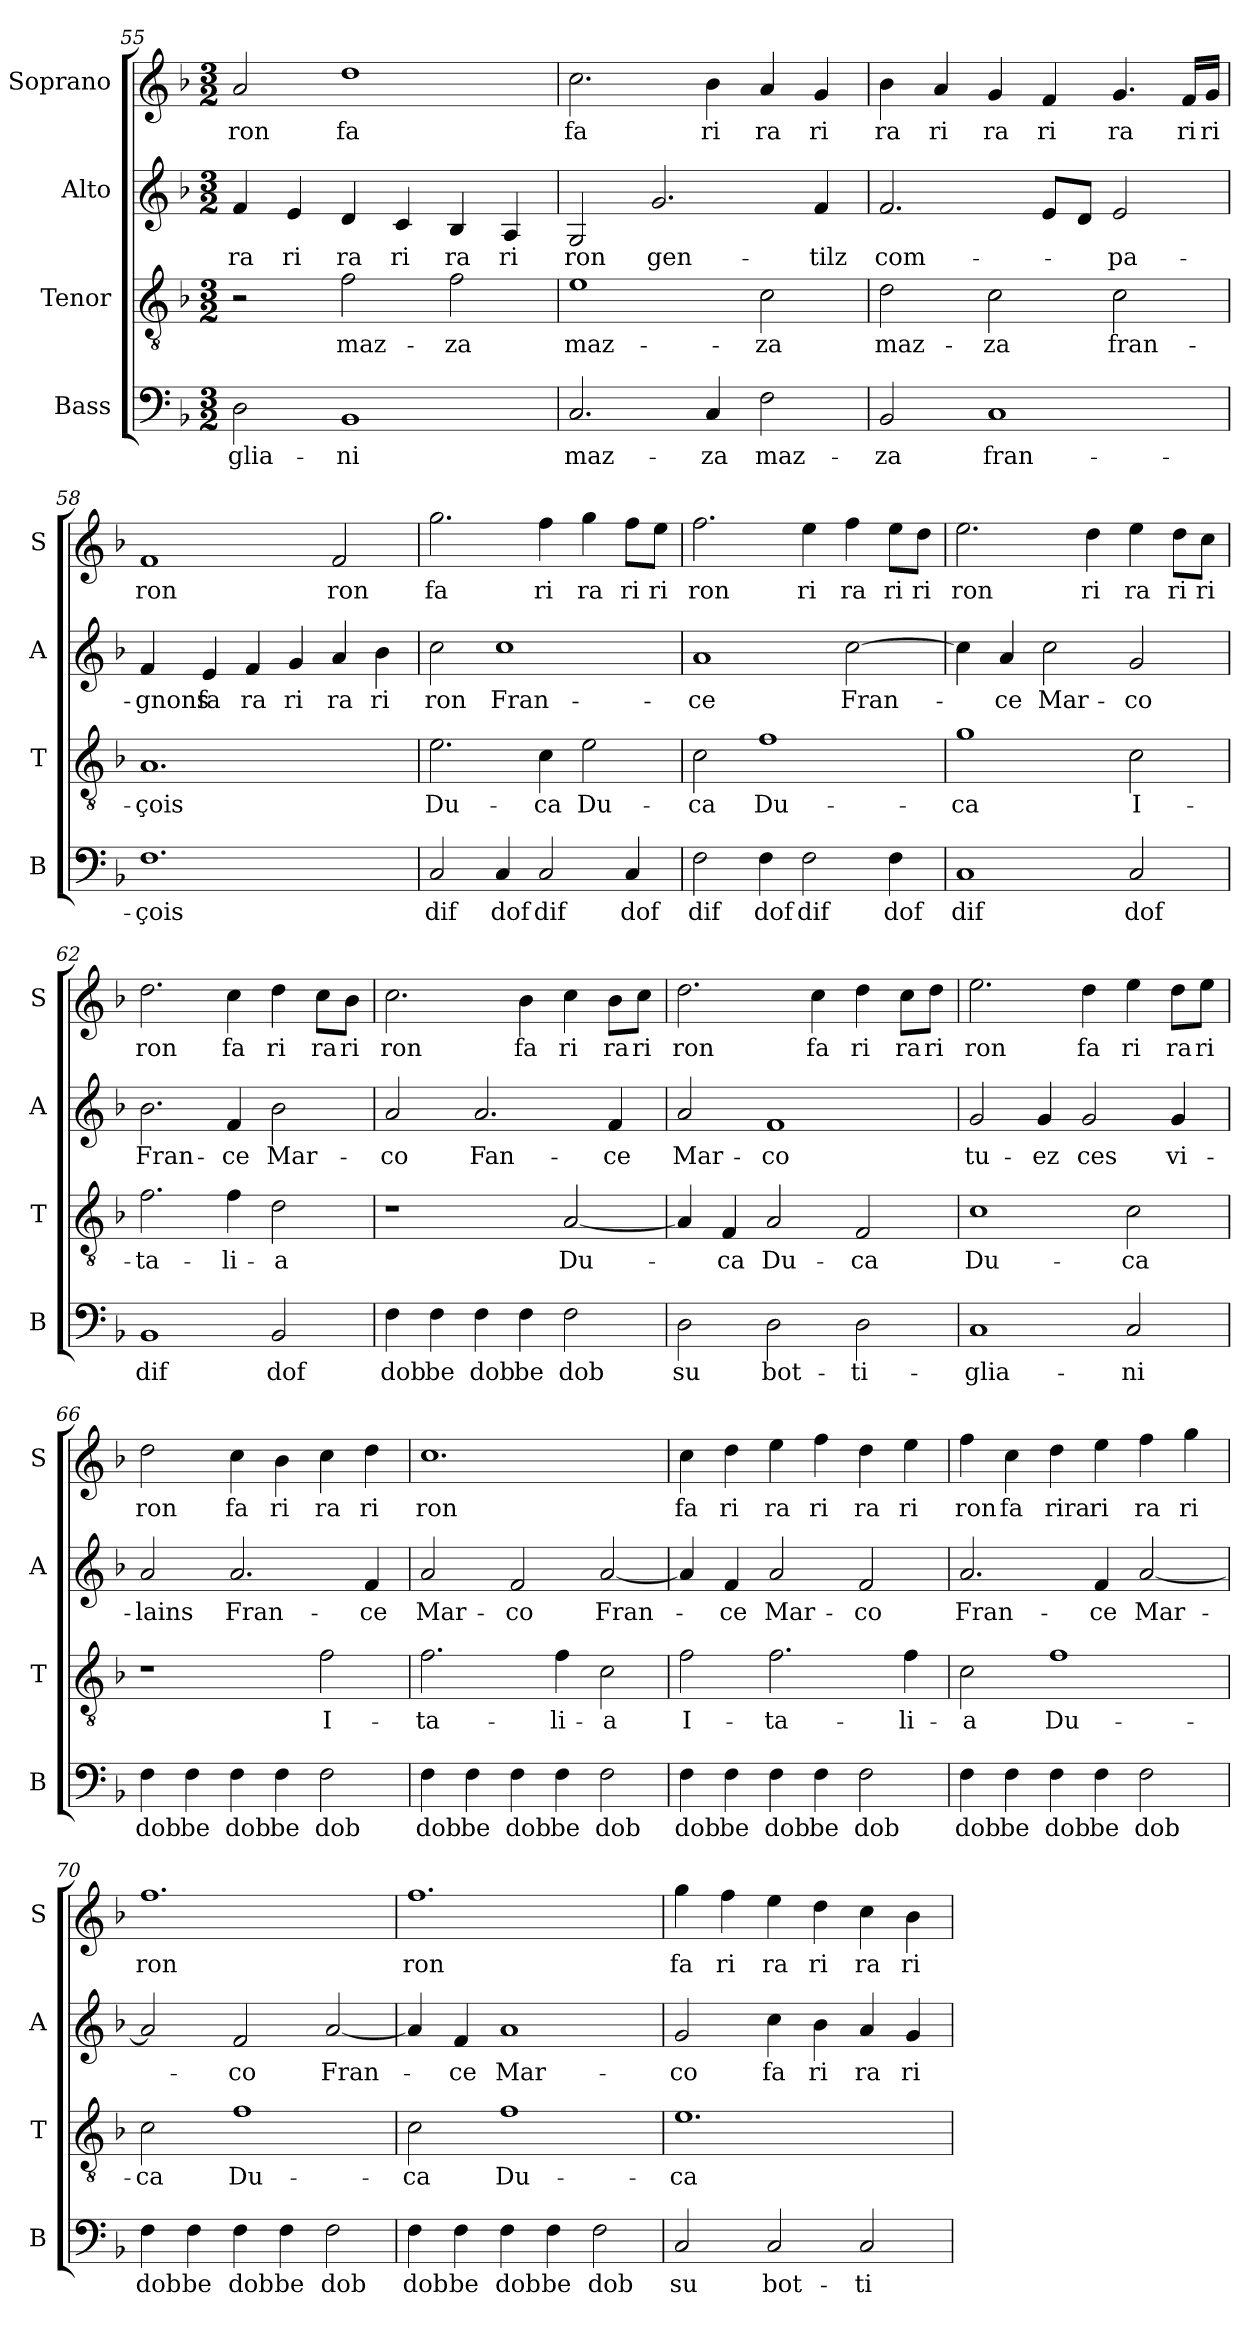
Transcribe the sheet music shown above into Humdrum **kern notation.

**kern	**text	**kern	**text	**kern	**text	**kern	**text
*part4	*part4	*part3	*part3	*part2	*part2	*part1	*part1
*staff4	*staff4	*staff3	*staff3	*staff2	*staff2	*staff1	*staff1
*I"Bass	*	*I"Tenor	*	*I"Alto	*	*I"Soprano	*
*I'B	*	*I'T	*	*I'A	*	*I'S	*
*clefF4	*	*clefGv2	*	*clefG2	*	*clefG2	*
*k[b-]	*	*k[b-]	*	*k[b-]	*	*k[b-]	*
*F:	*	*F:	*	*F:	*	*F:	*
*M3/2	*	*M3/2	*	*M3/2	*	*M3/2	*
=55	=55	=55	=55	=55	=55	=55	=55
2D\	-glia-	2r	.	4f/	ra	2a/	ron
.	.	.	.	4e/	ri	.	.
1BB-	-ni	2f\	maz-	4d/	ra	1dd	fa
.	.	.	.	4c/	ri	.	.
.	.	2f\	-za	4B-/	ra	.	.
.	.	.	.	4A/	ri	.	.
!!LO:LB:g=z
=56	=56	=56	=56	=56	=56	=56	=56
2.C/	maz-	1e	maz-	2G/	ron	2.cc\	fa
.	.	.	.	2.g/	gen-	.	.
4C/	-za	.	.	.	.	4b-\	ri
2F\	maz-	2c\	-za	.	.	4a/	ra
.	.	.	.	4f/	-tilz	4g/	ri
=57	=57	=57	=57	=57	=57	=57	=57
2BB-/	-za	2d\	maz-	2.f/	com-	4b-\	ra
.	.	.	.	.	.	4a/	ri
1C	fran-	2c\	-za	.	.	4g/	ra
.	.	.	.	8e/L	.	4f/	ri
.	.	.	.	8d/J	.	.	.
.	.	2c\	fran-	2e/	-pa-	4.g/	ra
.	.	.	.	.	.	16f/LL	ri
.	.	.	.	.	.	16g/JJ	ri
=58	=58	=58	=58	=58	=58	=58	=58
1.F	-çois	1.A	-çois	4f/	-gnons	1f	ron
.	.	.	.	4e/	fa	.	.
.	.	.	.	4f/	ra	.	.
.	.	.	.	4g/	ri	.	.
.	.	.	.	4a/	ra	2f/	ron
.	.	.	.	4b-\	ri	.	.
=59	=59	=59	=59	=59	=59	=59	=59
2C/	dif	2.e\	Du-	2cc\	ron	2.gg\	fa
4C/	dof	.	.	1cc	Fran-	.	.
2C/	dif	4c\	-ca	.	.	4ff\	ri
.	.	2e\	Du-	.	.	4gg\	ra
4C/	dof	.	.	.	.	8ff\L	ri
.	.	.	.	.	.	8ee\J	ri
=60	=60	=60	=60	=60	=60	=60	=60
2F\	dif	2c\	-ca	1a	-ce	2.ff\	ron
4F\	dof	1f	Du-	.	.	.	.
2F\	dif	.	.	.	.	4ee\	ri
.	.	.	.	[2cc\	Fran-	4ff\	ra
4F\	dof	.	.	.	.	8ee\L	ri
.	.	.	.	.	.	8dd\J	ri
!!LO:LB:g=z
=61	=61	=61	=61	=61	=61	=61	=61
1C	dif	1g	-ca	4cc\]	.	2.ee\	ron
.	.	.	.	4a/	-ce	.	.
.	.	.	.	2cc\	Mar-	.	.
.	.	.	.	.	.	4dd\	ri
2C/	dof	2c\	I-	2g/	-co	4ee\	ra
.	.	.	.	.	.	8dd\L	ri
.	.	.	.	.	.	8cc\J	ri
=62	=62	=62	=62	=62	=62	=62	=62
1BB-	dif	2.f\	-ta-	2.b-\	Fran-	2.dd\	ron
.	.	4f\	-li-	4f/	-ce	4cc\	fa
2BB-/	dof	2d\	-a	2b-\	Mar-	4dd\	ri
.	.	.	.	.	.	8cc\L	ra
.	.	.	.	.	.	8b-\J	ri
=63	=63	=63	=63	=63	=63	=63	=63
4F\	dob	1r	.	2a/	-co	2.cc\	ron
4F\	be	.	.	.	.	.	.
4F\	dob	.	.	2.a/	Fan-	.	.
4F\	be	.	.	.	.	4b-\	fa
2F\	dob	[2A/	Du-	.	.	4cc\	ri
.	.	.	.	4f/	-ce	8b-\L	ra
.	.	.	.	.	.	8cc\J	ri
=64	=64	=64	=64	=64	=64	=64	=64
2D\	su	4A/]	.	2a/	Mar-	2.dd\	ron
.	.	4F/	-ca	.	.	.	.
2D\	bot-	2A/	Du-	1f	-co	.	.
.	.	.	.	.	.	4cc\	fa
2D\	-ti-	2F/	-ca	.	.	4dd\	ri
.	.	.	.	.	.	8cc\L	ra
.	.	.	.	.	.	8dd\J	ri
=65	=65	=65	=65	=65	=65	=65	=65
1C	-glia-	1c	Du-	2g/	tu-	2.ee\	ron
.	.	.	.	4g/	-ez	.	.
.	.	.	.	2g/	ces	4dd\	fa
2C/	-ni	2c\	-ca	.	.	4ee\	ri
.	.	.	.	4g/	vi-	8dd\L	ra
.	.	.	.	.	.	8ee\J	ri
!!LO:PB:g=z
=66	=66	=66	=66	=66	=66	=66	=66
4F\	dob	1r	.	2a/	-lains	2dd\	ron
4F\	be	.	.	.	.	.	.
4F\	dob	.	.	2.a/	Fran-	4cc\	fa
4F\	be	.	.	.	.	4b-\	ri
2F\	dob	2f\	I-	.	.	4cc\	ra
.	.	.	.	4f/	-ce	4dd\	ri
=67	=67	=67	=67	=67	=67	=67	=67
4F\	dob	2.f\	-ta-	2a/	Mar-	1.cc	ron
4F\	be	.	.	.	.	.	.
4F\	dob	.	.	2f/	-co	.	.
4F\	be	4f\	-li-	.	.	.	.
2F\	dob	2c\	-a	[2a/	Fran-	.	.
=68	=68	=68	=68	=68	=68	=68	=68
4F\	dob	2f\	I-	4a/]	.	4cc\	fa
4F\	be	.	.	4f/	-ce	4dd\	ri
4F\	dob	2.f\	-ta-	2a/	Mar-	4ee\	ra
4F\	be	.	.	.	.	4ff\	ri
2F\	dob	.	.	2f/	-co	4dd\	ra
.	.	4f\	-li-	.	.	4ee\	ri
=69	=69	=69	=69	=69	=69	=69	=69
4F\	dob	2c\	-a	2.a/	Fran-	4ff\	ron
4F\	be	.	.	.	.	4cc\	fa
4F\	dob	1f	Du-	.	.	4dd\	rira
4F\	be	.	.	4f/	-ce	4ee\	ri
2F\	dob	.	.	[2a/	Mar-	4ff\	ra
.	.	.	.	.	.	4gg\	ri
=70	=70	=70	=70	=70	=70	=70	=70
4F\	dob	2c\	-ca	2a/]	.	1.ff	ron
4F\	be	.	.	.	.	.	.
4F\	dob	1f	Du-	2f/	-co	.	.
4F\	be	.	.	.	.	.	.
2F\	dob	.	.	[2a/	Fran-	.	.
!!LO:LB:g=z
=71	=71	=71	=71	=71	=71	=71	=71
4F\	dob	2c\	-ca	4a/]	.	1.ff	ron
4F\	be	.	.	4f/	-ce	.	.
4F\	dob	1f	Du-	1a	Mar-	.	.
4F\	be	.	.	.	.	.	.
2F\	dob	.	.	.	.	.	.
=72	=72	=72	=72	=72	=72	=72	=72
2C/	su	1.e	-ca	2g/	-co	4gg\	fa
.	.	.	.	.	.	4ff\	ri
2C/	bot-	.	.	4cc\	fa	4ee\	ra
.	.	.	.	4b-\	ri	4dd\	ri
2C/	-ti-	.	.	4a/	ra	4cc\	ra
.	.	.	.	4g/	ri	4b-\	ri
=	=	=	=	=	=	=	=
*-	*-	*-	*-	*-	*-	*-	*-
